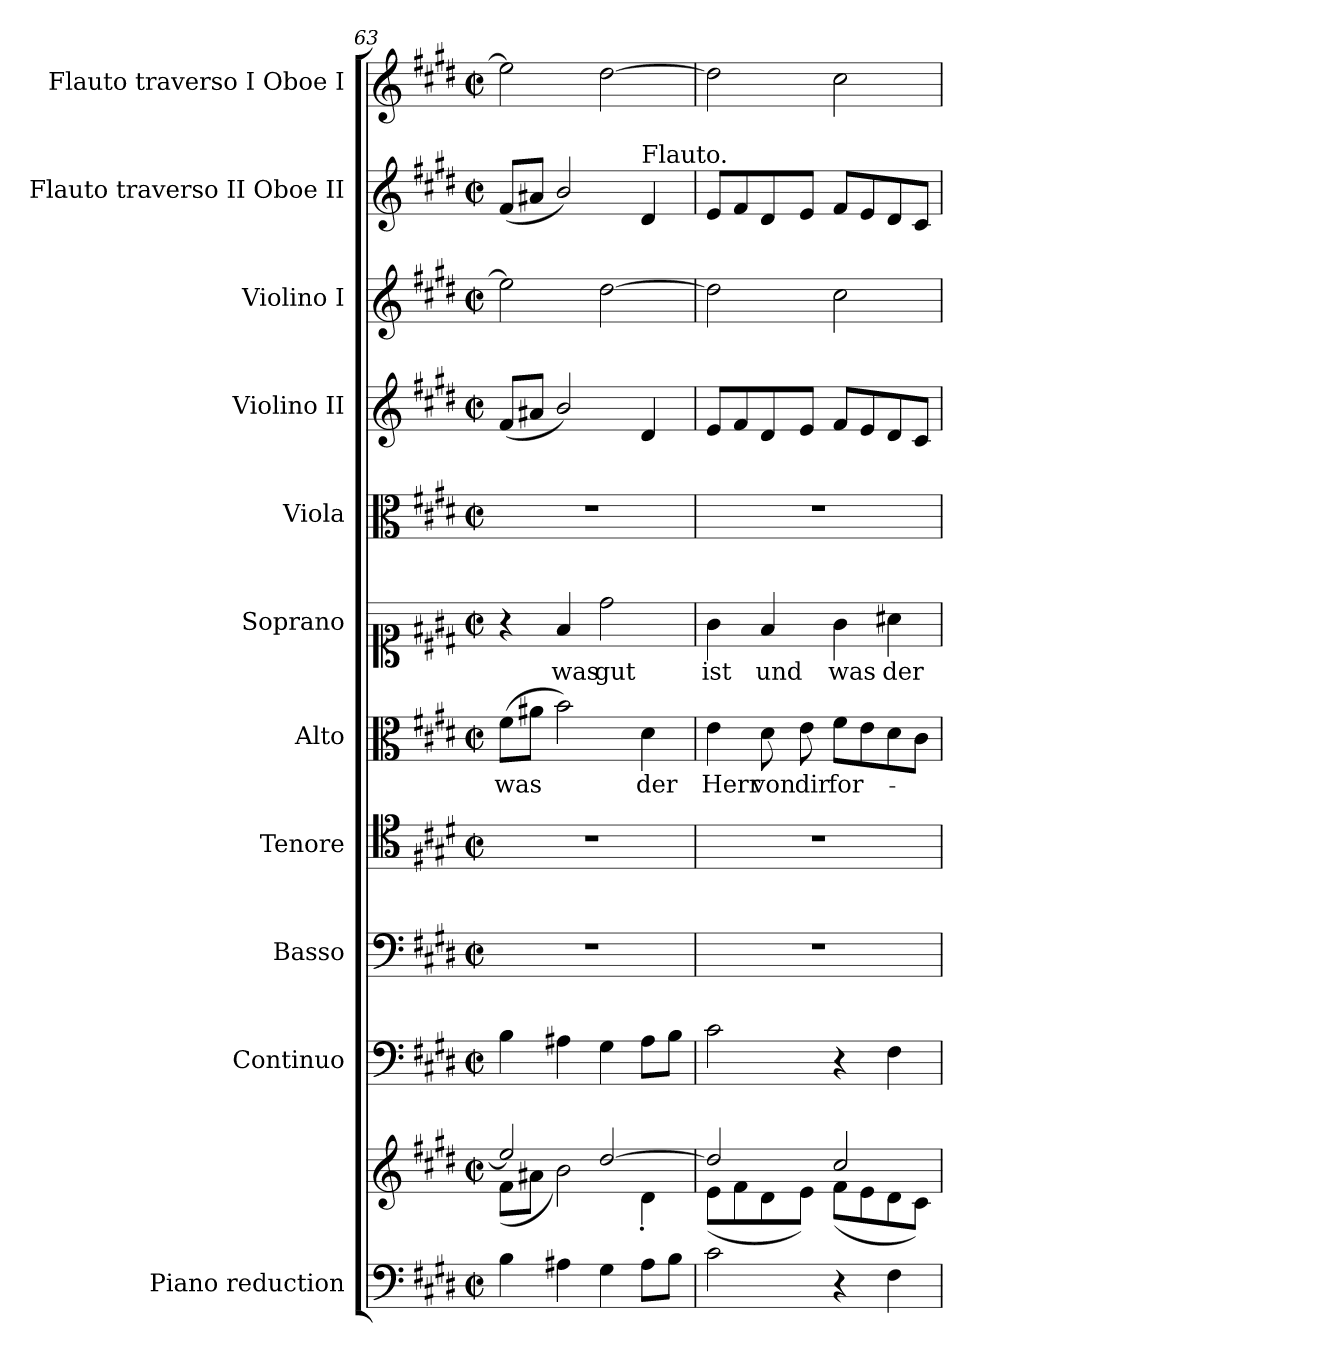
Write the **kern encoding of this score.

**kern	**kern	**kern	**kern	**kern	**kern	**text	**kern	**text	**kern	**kern	**kern	**kern	**kern
*part11	*part11	*part10	*part9	*part8	*part7	*part7	*part6	*part6	*part5	*part4	*part3	*part2	*part1
*staff12	*staff11	*staff10	*staff9	*staff8	*staff7	*staff7	*staff6	*staff6	*staff5	*staff4	*staff3	*staff2	*staff1
*I"Piano reduction	*	*I"Continuo	*I"Basso	*I"Tenore	*I"Alto	*	*I"Soprano	*	*I"Viola	*I"Violino II	*I"Violino I	*I"Flauto traverso II Oboe II	*I"Flauto traverso I Oboe I
*I'Pno	*	*	*	*	*	*	*	*	*	*	*	*I'Ob	*I'Ob
*clefF4	*clefG2	*clefF4	*clefF4	*clefC4	*clefC3	*	*clefC1	*	*clefC3	*clefG2	*clefG2	*clefG2	*clefG2
*k[f#c#g#d#]	*k[f#c#g#d#]	*k[f#c#g#d#]	*k[f#c#g#d#]	*k[f#c#g#d#]	*k[f#c#g#d#]	*	*k[f#c#g#d#]	*	*k[f#c#g#d#]	*k[f#c#g#d#]	*k[f#c#g#d#]	*k[f#c#g#d#]	*k[f#c#g#d#]
*M2/2	*M2/2	*M2/2	*M2/2	*M2/2	*M2/2	*	*M2/2	*	*M2/2	*M2/2	*M2/2	*M2/2	*M2/2
*met(c|)	*met(c|)	*met(c|)	*met(c|)	*met(c|)	*met(c|)	*	*met(c|)	*	*met(c|)	*met(c|)	*met(c|)	*met(c|)	*met(c|)
=63	=63	=63	=63	=63	=63	=63	=63	=63	=63	=63	=63	=63	=63
*	*^	*	*	*	*	*	*	*	*	*	*	*	*
!	!	!	!	!	!	!	!LO:LY:b	!	!	!	!	!	!	!
4B\	2ee/]	(<8f#\L	4B\	1r	1r	(>8f#\L	was	4r	.	1r	(<8f#/L	2ee\]	(<8f#/L	2ee\]
.	.	8a#X\J	.	.	.	8a#X\J	.	.	.	.	8a#X/J	.	8a#X/J	.
!	!	!	!	!	!	!	!	!	!LO:LY:b	!	!	!	!	!
4A#X\	.	2b\)	4A#X\	.	.	2b\)	.	4f#/	was	.	2b/)	.	2b/)	.
!	!	!	!	!	!	!	!	!	!LO:LY:b	!	!	!	!	!
4G#\	[2dd#/	.	4G#\	.	.	.	.	2dd#\	gut	.	.	[2dd#\	.	[2dd#\
!	!	!	!	!	!	!	!	!	!	!	!	!	!LO:TX:a:t=Flauto.	!
!	!	!	!	!	!	!	!LO:LY:b	!	!	!	!	!	!	!
8A#\L	.	4d#'\	8A#\L	.	.	4d#\	der	.	.	.	4d#/	.	4d#/	.
8B\J	.	.	8B\J	.	.	.	.	.	.	.	.	.	.	.
!!LO:LB:g=z
=64	=64	=64	=64	=64	=64	=64	=64	=64	=64	=64	=64	=64	=64	=64
!	!	!	!	!	!	!	!LO:LY:b	!	!LO:LY:b	!	!	!	!	!
2c#\	2dd#/]	(<8e\L	2c#\	1r	1r	4e\	Herr	4g#\	ist	1r	8e/L	2dd#\]	8e/L	2dd#\]
.	.	8f#\	.	.	.	.	.	.	.	.	8f#/	.	8f#/	.
!	!	!	!	!	!	!	!LO:LY:b	!	!LO:LY:b	!	!	!	!	!
.	.	8d#\	.	.	.	8d#\	von	4f#/	und	.	8d#/	.	8d#/	.
!	!	!	!	!	!	!	!LO:LY:b	!	!	!	!	!	!	!
.	.	8e\J)	.	.	.	8e\	dir	.	.	.	8e/J	.	8e/J	.
!	!	!	!	!	!	!	!LO:LY:b	!	!LO:LY:b	!	!	!	!	!
4r	2cc#/	(<8f#\L	4r	.	.	8f#\L	for-	4g#\	was	.	8f#/L	2cc#\	8f#/L	2cc#\
.	.	8e\	.	.	.	8e\	.	.	.	.	8e/	.	8e/	.
!	!	!	!	!	!	!	!	!	!LO:LY:b	!	!	!	!	!
4F#\	.	8d#\	4F#\	.	.	8d#\	.	4a#X\	der	.	8d#/	.	8d#/	.
.	.	8c#\J)	.	.	.	8c#\J	.	.	.	.	8c#/J	.	8c#/J	.
*	*v	*v	*	*	*	*	*	*	*	*	*	*	*	*
=	=	=	=	=	=	=	=	=	=	=	=	=	=
*-	*-	*-	*-	*-	*-	*-	*-	*-	*-	*-	*-	*-	*-
